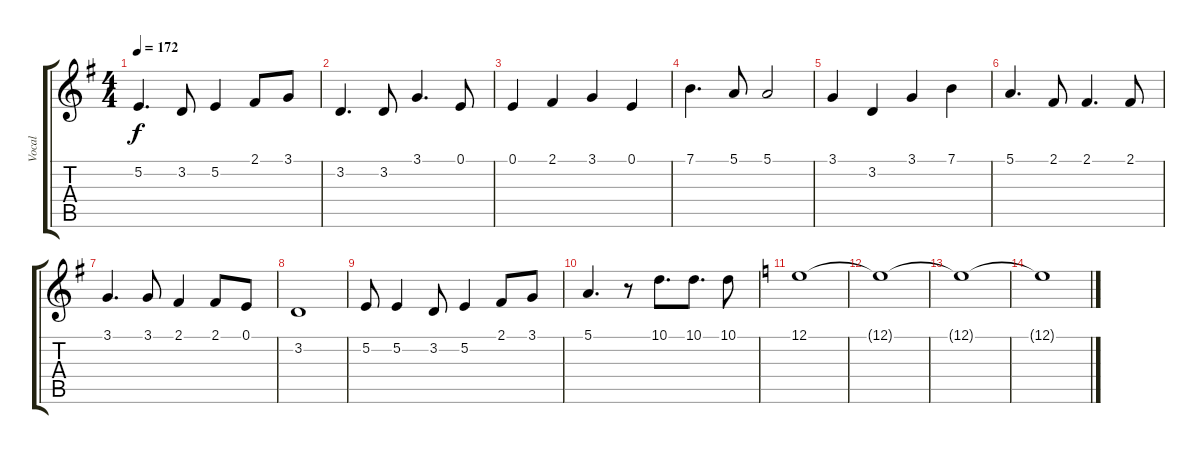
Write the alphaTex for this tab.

\track ("Vocal" "Vocal") {instrument flute}
\staff {score tabs}
\tuning (E4 B3 G3 D3 A2 E2) {hide}
\ts (4 4)
\tempo 172
\clef g2
\ks eminor
5.2.4{d dy f} 3.2.8 5.2.4 2.1.8 3.1.8 |
3.2.4{d} 3.2.8 3.1.4{d} 0.1.8 |
0.1.4 2.1.4 3.1.4 0.1.4 |
7.1.4{d} 5.1.8 5.1.2 |
3.1.4 3.2.4 3.1.4 7.1.4 |
5.1.4{d} 2.1.8 2.1.4{d} 2.1.8 |
3.1.4{d} 3.1.8 2.1.4 2.1.8 0.1.8 |
3.2.1 |
5.2.8 5.2.4 3.2.8 5.2.4 2.1.8 3.1.8 |
5.1.4{d} r.8 10.1.8{d} 10.1.8{d} 10.1.8 |
\ks c
12.1.1 |
12.1{t}.1 |
12.1{t}.1 |
12.1{t}.1
